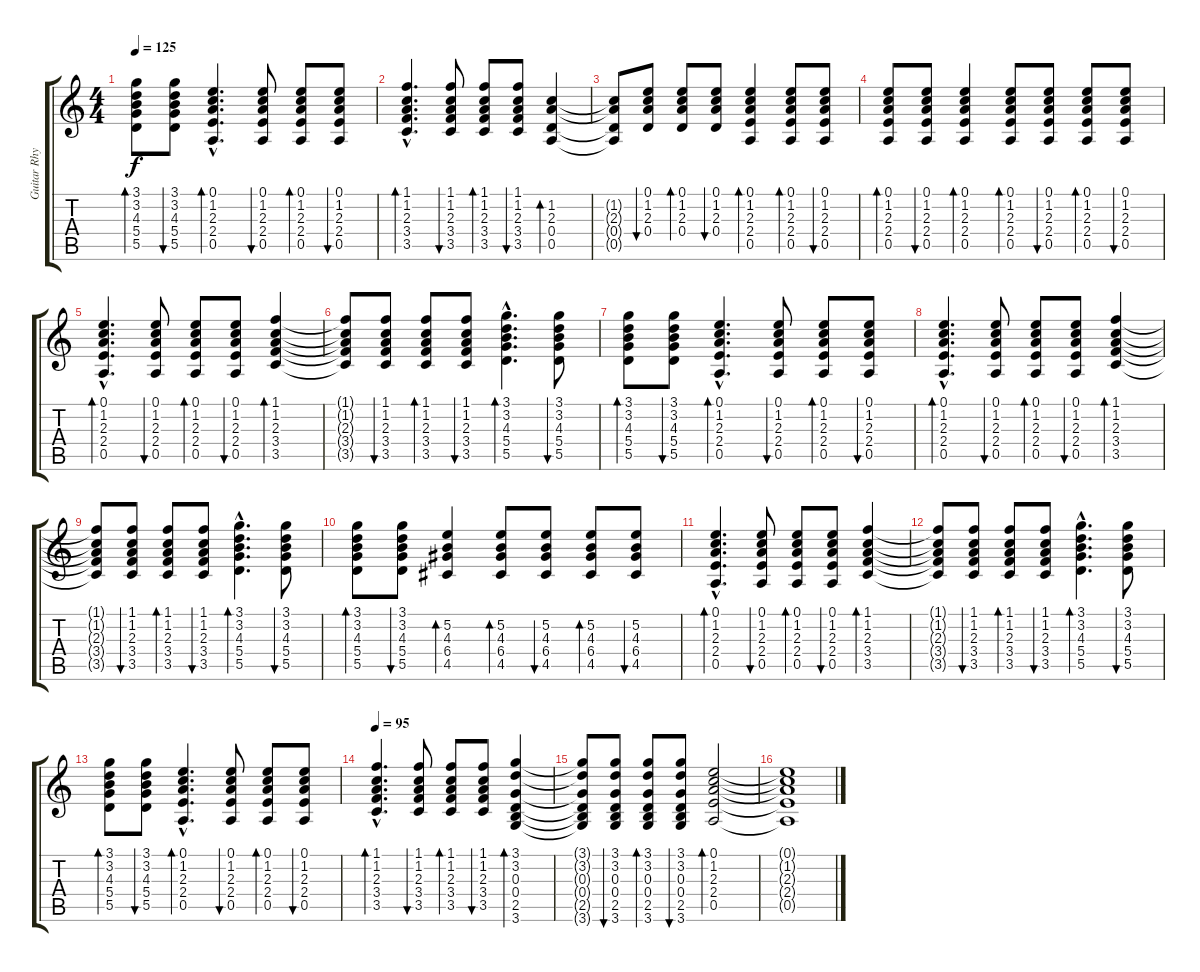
\track ("Guitar Rhythm 2" "Guitar Rhy") {instrument acousticguitarsteel}
\staff {score tabs}
\tuning (E4 B3 G3 D3 A2 E2) {hide}
\ts (4 4)
\tempo 125
\clef g2
\ks c
(3.1 3.2 4.3 5.4 5.5).8{bd 60 dy f} (3.1 3.2 4.3 5.4 5.5).8{bu 60} (0.1{hac} 1.2{hac} 2.3{hac} 2.4{hac} 0.5{hac}).4{d bd 60} (0.1 1.2 2.3 2.4 0.5).8{bu 60} (0.1 1.2 2.3 2.4 0.5).8{bd 60} (0.1 1.2 2.3 2.4 0.5).8{bu 60} |
(1.1{hac} 1.2{hac} 2.3{hac} 3.4{hac} 3.5{hac}).4{d bd 60} (1.1 1.2 2.3 3.4 3.5).8{bu 60} (1.1 1.2 2.3 3.4 3.5).8{bd 60} (1.1 1.2 2.3 3.4 3.5).8{bu 60} (1.2 2.3 0.4 0.5).4{bd 60} |
(1.2{t} 2.3{t} 0.4{t} 0.5{t}).8 (0.1 1.2 2.3 0.4).8{bu 60} (0.1 1.2 2.3 0.4).8{bd 60} (0.1 1.2 2.3 0.4).8{bu 60} (0.1 1.2 2.3 2.4 0.5).4{bd 60} (0.1 1.2 2.3 2.4 0.5).8{bd 60} (0.1 1.2 2.3 2.4 0.5).8{bu 60} |
(0.1 1.2 2.3 2.4 0.5).8{bd 60} (0.1 1.2 2.3 2.4 0.5).8{bu 60} (0.1 1.2 2.3 2.4 0.5).4{bd 60} (0.1 1.2 2.3 2.4 0.5).8{bd 60} (0.1 1.2 2.3 2.4 0.5).8{bu 60} (0.1 1.2 2.3 2.4 0.5).8{bd 60} (0.1 1.2 2.3 2.4 0.5).8{bu 60} |
(0.1{hac} 1.2{hac} 2.3{hac} 2.4{hac} 0.5{hac}).4{d bd 60} (0.1 1.2 2.3 2.4 0.5).8{bu 60} (0.1 1.2 2.3 2.4 0.5).8{bd 60} (0.1 1.2 2.3 2.4 0.5).8{bu 60} (1.1 1.2 2.3 3.4 3.5).4{bd 60} |
(1.1{t} 1.2{t} 2.3{t} 3.4{t} 3.5{t}).8 (1.1 1.2 2.3 3.4 3.5).8{bu 60} (1.1 1.2 2.3 3.4 3.5).8{bd 60} (1.1 1.2 2.3 3.4 3.5).8{bu 60} (3.1{hac} 3.2{hac} 4.3{hac} 5.4{hac} 5.5{hac}).4{d bd 60} (3.1 3.2 4.3 5.4 5.5).8{bu 60} |
(3.1 3.2 4.3 5.4 5.5).8{bd 60} (3.1 3.2 4.3 5.4 5.5).8{bu 60} (0.1{hac} 1.2{hac} 2.3{hac} 2.4{hac} 0.5{hac}).4{d bd 60} (0.1 1.2 2.3 2.4 0.5).8{bu 60} (0.1 1.2 2.3 2.4 0.5).8{bd 60} (0.1 1.2 2.3 2.4 0.5).8{bu 60} |
(0.1{hac} 1.2{hac} 2.3{hac} 2.4{hac} 0.5{hac}).4{d bd 60} (0.1 1.2 2.3 2.4 0.5).8{bu 60} (0.1 1.2 2.3 2.4 0.5).8{bd 60} (0.1 1.2 2.3 2.4 0.5).8{bu 60} (1.1 1.2 2.3 3.4 3.5).4{bd 60} |
(1.1{t} 1.2{t} 2.3{t} 3.4{t} 3.5{t}).8 (1.1 1.2 2.3 3.4 3.5).8{bu 60} (1.1 1.2 2.3 3.4 3.5).8{bd 60} (1.1 1.2 2.3 3.4 3.5).8{bu 60} (3.1{hac} 3.2{hac} 4.3{hac} 5.4{hac} 5.5{hac}).4{d bd 60} (3.1 3.2 4.3 5.4 5.5).8{bu 60} |
(3.1 3.2 4.3 5.4 5.5).8{bd 60} (3.1 3.2 4.3 5.4 5.5).8{bu 60} (5.2 4.3 6.4 4.5).4{bd 60} (5.2 4.3 6.4 4.5).8{bd 60} (5.2 4.3 6.4 4.5).8{bu 60} (5.2 4.3 6.4 4.5).8{bd 60} (5.2 4.3 6.4 4.5).8{bu 60} |
(0.1{hac} 1.2{hac} 2.3{hac} 2.4{hac} 0.5{hac}).4{d bd 60} (0.1 1.2 2.3 2.4 0.5).8{bu 60} (0.1 1.2 2.3 2.4 0.5).8{bd 60} (0.1 1.2 2.3 2.4 0.5).8{bu 60} (1.1 1.2 2.3 3.4 3.5).4{bd 60} |
(1.1{t} 1.2{t} 2.3{t} 3.4{t} 3.5{t}).8 (1.1 1.2 2.3 3.4 3.5).8{bu 60} (1.1 1.2 2.3 3.4 3.5).8{bd 60} (1.1 1.2 2.3 3.4 3.5).8{bu 60} (3.1{hac} 3.2{hac} 4.3{hac} 5.4{hac} 5.5{hac}).4{d bd 60} (3.1 3.2 4.3 5.4 5.5).8{bu 60} |
(3.1 3.2 4.3 5.4 5.5).8{bd 60} (3.1 3.2 4.3 5.4 5.5).8{bu 60} (0.1{hac} 1.2{hac} 2.3{hac} 2.4{hac} 0.5{hac}).4{d bd 60} (0.1 1.2 2.3 2.4 0.5).8{bu 60} (0.1 1.2 2.3 2.4 0.5).8{bd 60} (0.1 1.2 2.3 2.4 0.5).8{bu 60} |
\tempo 95
(1.1{hac} 1.2{hac} 2.3{hac} 3.4{hac} 3.5{hac}).4{d bd 60} (1.1 1.2 2.3 3.4 3.5).8{bu 60} (1.1 1.2 2.3 3.4 3.5).8{bd 60} (1.1 1.2 2.3 3.4 3.5).8{bu 60} (3.1 3.2 0.3 0.4 2.5 3.6).4{bd 60} |
(3.1{t} 3.2{t} 0.3{t} 0.4{t} 2.5{t} 3.6{t}).8 (3.1 3.2 0.3 0.4 2.5 3.6).8{bu 30 volume 0} (3.1 3.2 0.3 0.4 2.5 3.6).8{bd 30} (3.1 3.2 0.3 0.4 2.5 3.6).8{bu 30} (0.1 1.2 2.3 2.4 0.5).2{bd 60} |
(0.1{t} 1.2{t} 2.3{t} 2.4{t} 0.5{t}).1
